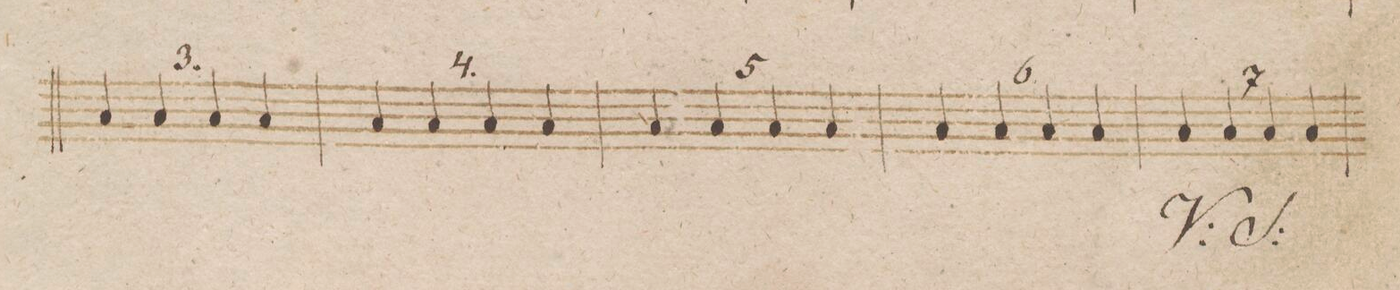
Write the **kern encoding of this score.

**kern	**dynam
*I"Fagotto 1mo	*
*clefF4	*
*k[b-]	*
*met(c)	*
*M4/4	*
4C/	.
4C/	.
4C/	.
4C/	.
=186	=186
4C/	.
4C/	.
4C/	.
4C/	.
=187	=187
4C/	.
4C/	.
4C/	.
4C/	.
=188	=188
4C/	.
4C/	.
4C/	.
4C/	.
=189	=189
4C/	.
4C/	.
4C/	.
4C/	.
=190	=190
*-	*-
